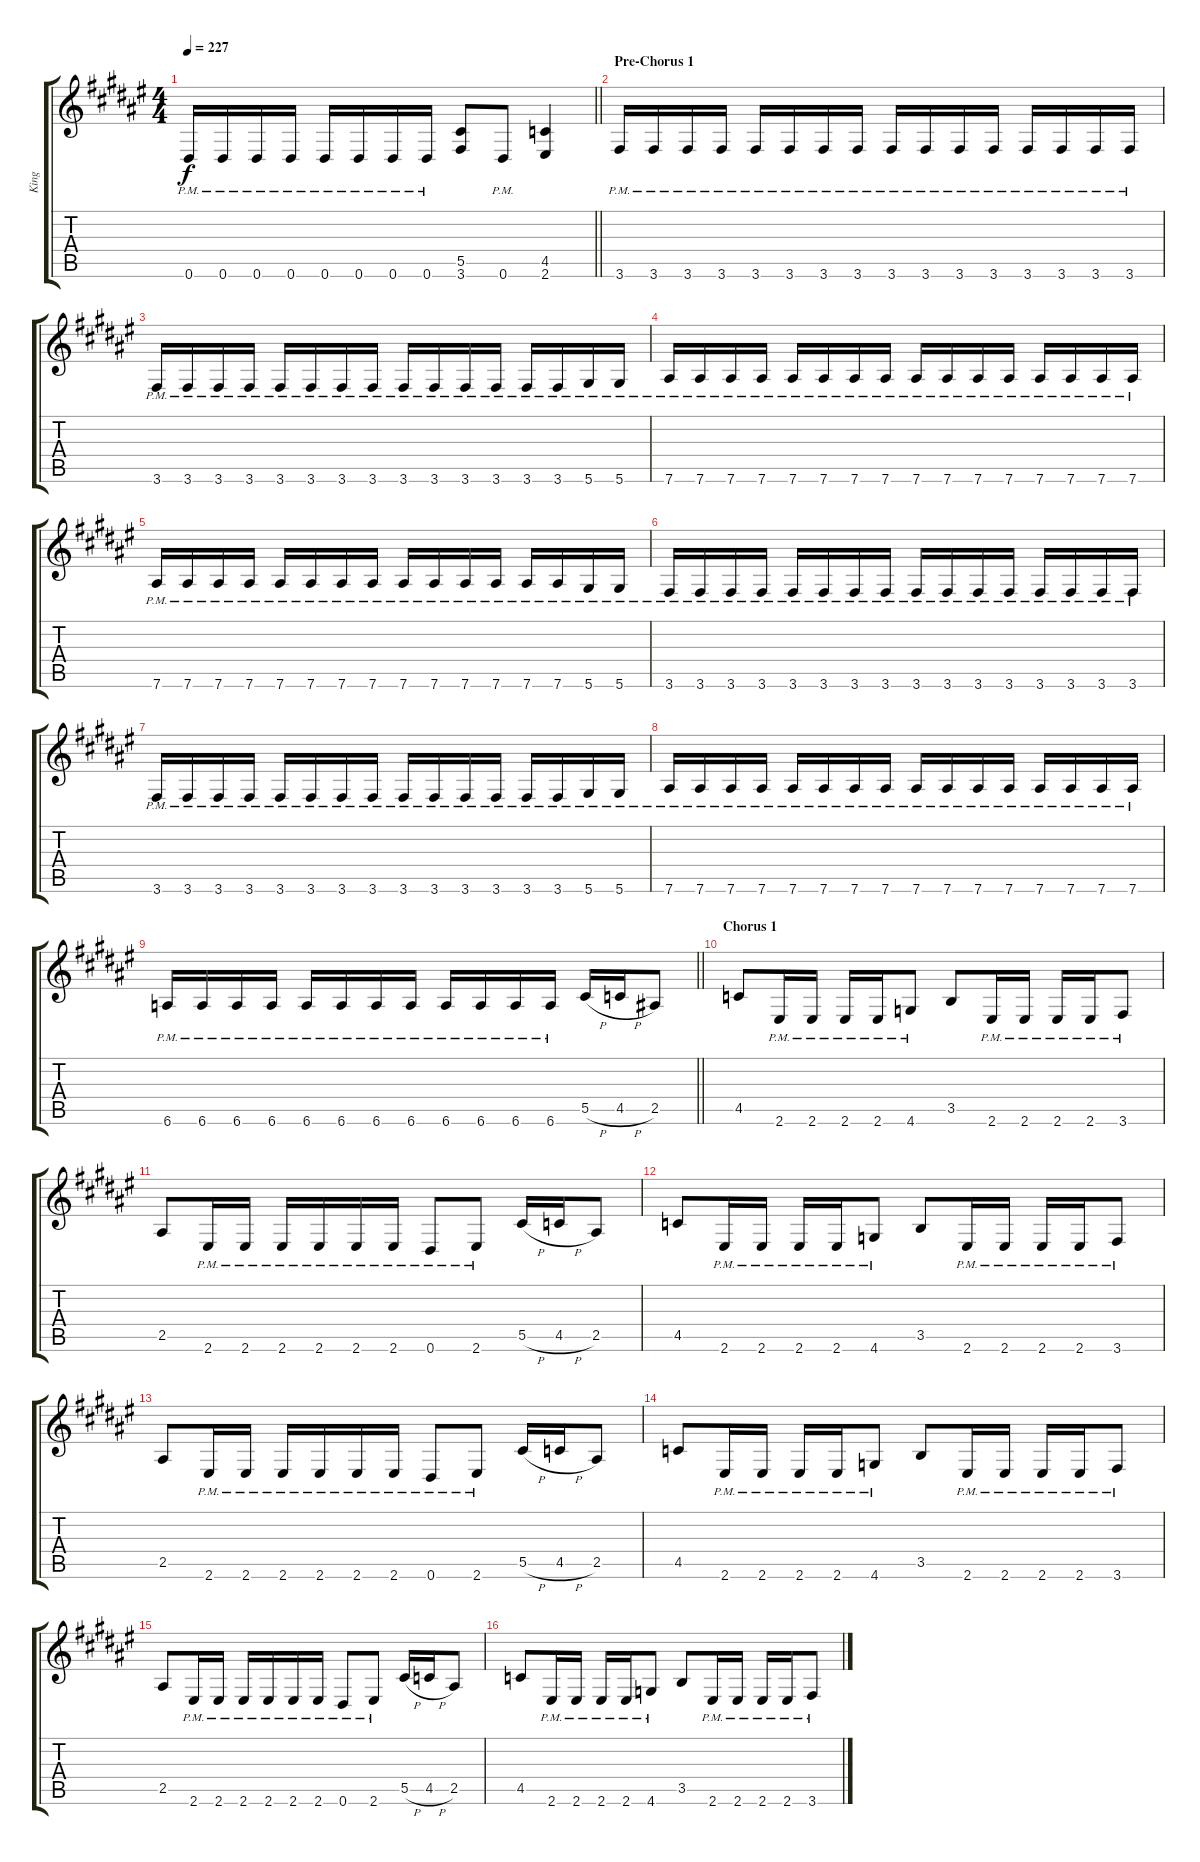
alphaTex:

\track ("King" "King") {instrument distortionguitar}
\staff {score tabs}
\tuning (Eb4 Bb3 Gb3 Db3 Ab2 Eb2) {hide}
\ts (4 4)
\tempo 227
\clef g2
\barLineRight lightlight
\ks f#
0.6{pm}.16{dy f} 0.6{pm}.16 0.6{pm}.16 0.6{pm}.16 0.6{pm}.16 0.6{pm}.16 0.6{pm}.16 0.6{pm}.16 (5.5 3.6).8 0.6{pm}.8 (4.5 2.6).4 |
\section ("" "Pre-Chorus 1")
3.6{pm}.16 3.6{pm}.16 3.6{pm}.16 3.6{pm}.16 3.6{pm}.16 3.6{pm}.16 3.6{pm}.16 3.6{pm}.16 3.6{pm}.16 3.6{pm}.16 3.6{pm}.16 3.6{pm}.16 3.6{pm}.16 3.6{pm}.16 3.6{pm}.16 3.6{pm}.16 |
3.6{pm}.16 3.6{pm}.16 3.6{pm}.16 3.6{pm}.16 3.6{pm}.16 3.6{pm}.16 3.6{pm}.16 3.6{pm}.16 3.6{pm}.16 3.6{pm}.16 3.6{pm}.16 3.6{pm}.16 3.6{pm}.16 3.6{pm}.16 5.6{pm}.16 5.6{pm}.16 |
7.6{pm}.16 7.6{pm}.16 7.6{pm}.16 7.6{pm}.16 7.6{pm}.16 7.6{pm}.16 7.6{pm}.16 7.6{pm}.16 7.6{pm}.16 7.6{pm}.16 7.6{pm}.16 7.6{pm}.16 7.6{pm}.16 7.6{pm}.16 7.6{pm}.16 7.6{pm}.16 |
7.6{pm}.16 7.6{pm}.16 7.6{pm}.16 7.6{pm}.16 7.6{pm}.16 7.6{pm}.16 7.6{pm}.16 7.6{pm}.16 7.6{pm}.16 7.6{pm}.16 7.6{pm}.16 7.6{pm}.16 7.6{pm}.16 7.6{pm}.16 5.6{pm}.16 5.6{pm}.16 |
3.6{pm}.16 3.6{pm}.16 3.6{pm}.16 3.6{pm}.16 3.6{pm}.16 3.6{pm}.16 3.6{pm}.16 3.6{pm}.16 3.6{pm}.16 3.6{pm}.16 3.6{pm}.16 3.6{pm}.16 3.6{pm}.16 3.6{pm}.16 3.6{pm}.16 3.6{pm}.16 |
3.6{pm}.16 3.6{pm}.16 3.6{pm}.16 3.6{pm}.16 3.6{pm}.16 3.6{pm}.16 3.6{pm}.16 3.6{pm}.16 3.6{pm}.16 3.6{pm}.16 3.6{pm}.16 3.6{pm}.16 3.6{pm}.16 3.6{pm}.16 5.6{pm}.16 5.6{pm}.16 |
7.6{pm}.16 7.6{pm}.16 7.6{pm}.16 7.6{pm}.16 7.6{pm}.16 7.6{pm}.16 7.6{pm}.16 7.6{pm}.16 7.6{pm}.16 7.6{pm}.16 7.6{pm}.16 7.6{pm}.16 7.6{pm}.16 7.6{pm}.16 7.6{pm}.16 7.6{pm}.16 |
\barLineRight lightlight
6.6{pm}.16 6.6{pm}.16 6.6{pm}.16 6.6{pm}.16 6.6{pm}.16 6.6{pm}.16 6.6{pm}.16 6.6{pm}.16 6.6{pm}.16 6.6{pm}.16 6.6{pm}.16 6.6{pm}.16 5.5{h}.16 4.5{h}.16 2.5.8 |
\section ("" "Chorus 1")
4.5.8 2.6{pm}.16 2.6{pm}.16 2.6{pm}.16 2.6{pm}.16 4.6{pm}.8 3.5.8 2.6{pm}.16 2.6{pm}.16 2.6{pm}.16 2.6{pm}.16 3.6{pm}.8 |
2.5.8 2.6{pm}.16 2.6{pm}.16 2.6{pm}.16 2.6{pm}.16 2.6{pm}.16 2.6{pm}.16 0.6{pm}.8 2.6{pm}.8 5.5{h}.16 4.5{h}.16 2.5.8 |
4.5.8 2.6{pm}.16 2.6{pm}.16 2.6{pm}.16 2.6{pm}.16 4.6{pm}.8 3.5.8 2.6{pm}.16 2.6{pm}.16 2.6{pm}.16 2.6{pm}.16 3.6{pm}.8 |
2.5.8 2.6{pm}.16 2.6{pm}.16 2.6{pm}.16 2.6{pm}.16 2.6{pm}.16 2.6{pm}.16 0.6{pm}.8 2.6{pm}.8 5.5{h}.16 4.5{h}.16 2.5.8 |
4.5.8 2.6{pm}.16 2.6{pm}.16 2.6{pm}.16 2.6{pm}.16 4.6{pm}.8 3.5.8 2.6{pm}.16 2.6{pm}.16 2.6{pm}.16 2.6{pm}.16 3.6{pm}.8 |
2.5.8 2.6{pm}.16 2.6{pm}.16 2.6{pm}.16 2.6{pm}.16 2.6{pm}.16 2.6{pm}.16 0.6{pm}.8 2.6{pm}.8 5.5{h}.16 4.5{h}.16 2.5.8 |
4.5.8 2.6{pm}.16 2.6{pm}.16 2.6{pm}.16 2.6{pm}.16 4.6{pm}.8 3.5.8 2.6{pm}.16 2.6{pm}.16 2.6{pm}.16 2.6{pm}.16 3.6{pm}.8
